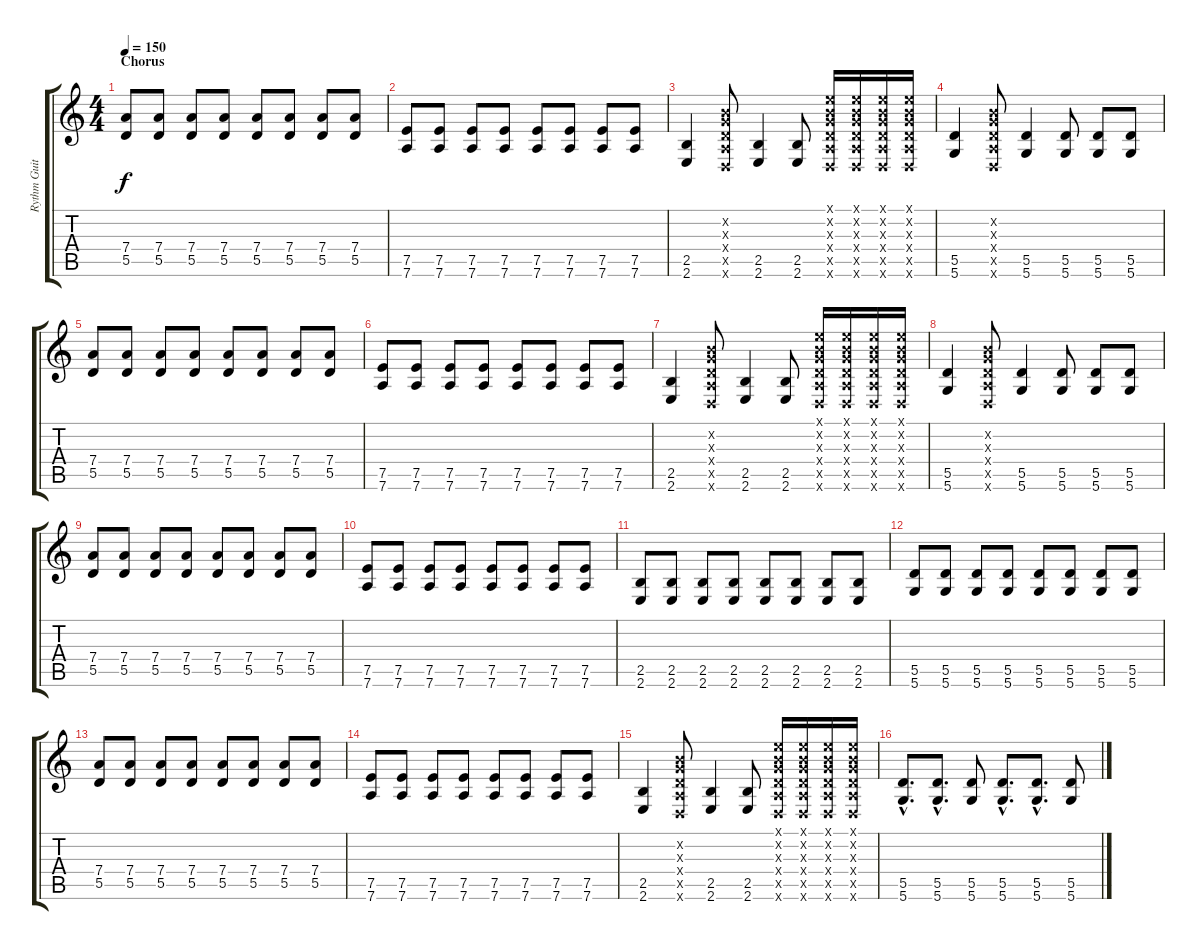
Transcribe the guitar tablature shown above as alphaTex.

\track ("Rythm Guitar" "Rythm Guit") {instrument distortionguitar}
\staff {score tabs}
\tuning (E4 B3 G3 D3 A2 D2) {hide}
\ts (4 4)
\section ("" "Chorus")
\tempo 150
\clef g2
\ks c
(7.4 5.5).8{dy f} (7.4 5.5).8 (7.4 5.5).8 (7.4 5.5).8 (7.4 5.5).8 (7.4 5.5).8 (7.4 5.5).8 (7.4 5.5).8 |
(7.5 7.6).8 (7.5 7.6).8 (7.5 7.6).8 (7.5 7.6).8 (7.5 7.6).8 (7.5 7.6).8 (7.5 7.6).8 (7.5 7.6).8 |
(2.5 2.6).4 (0.2{x} 0.3{x} 0.4{x} 0.5{x} 0.6{x}).8 (2.5 2.6).4 (2.5 2.6).8 (0.1{x} 0.2{x} 0.3{x} 0.4{x} 0.5{x} 0.6{x}).16 (0.1{x} 0.2{x} 0.3{x} 0.4{x} 0.5{x} 0.6{x}).16 (0.1{x} 0.2{x} 0.3{x} 0.4{x} 0.5{x} 0.6{x}).16 (0.1{x} 0.2{x} 0.3{x} 0.4{x} 0.5{x} 0.6{x}).16 |
(5.5 5.6).4 (0.2{x} 0.3{x} 0.4{x} 0.5{x} 0.6{x}).8 (5.5 5.6).4 (5.5 5.6).8 (5.5 5.6).8 (5.5 5.6).8 |
(7.4 5.5).8 (7.4 5.5).8 (7.4 5.5).8 (7.4 5.5).8 (7.4 5.5).8 (7.4 5.5).8 (7.4 5.5).8 (7.4 5.5).8 |
(7.5 7.6).8 (7.5 7.6).8 (7.5 7.6).8 (7.5 7.6).8 (7.5 7.6).8 (7.5 7.6).8 (7.5 7.6).8 (7.5 7.6).8 |
(2.5 2.6).4 (0.2{x} 0.3{x} 0.4{x} 0.5{x} 0.6{x}).8 (2.5 2.6).4 (2.5 2.6).8 (0.1{x} 0.2{x} 0.3{x} 0.4{x} 0.5{x} 0.6{x}).16 (0.1{x} 0.2{x} 0.3{x} 0.4{x} 0.5{x} 0.6{x}).16 (0.1{x} 0.2{x} 0.3{x} 0.4{x} 0.5{x} 0.6{x}).16 (0.1{x} 0.2{x} 0.3{x} 0.4{x} 0.5{x} 0.6{x}).16 |
(5.5 5.6).4 (0.2{x} 0.3{x} 0.4{x} 0.5{x} 0.6{x}).8 (5.5 5.6).4 (5.5 5.6).8 (5.5 5.6).8 (5.5 5.6).8 |
(7.4 5.5).8 (7.4 5.5).8 (7.4 5.5).8 (7.4 5.5).8 (7.4 5.5).8 (7.4 5.5).8 (7.4 5.5).8 (7.4 5.5).8 |
(7.5 7.6).8 (7.5 7.6).8 (7.5 7.6).8 (7.5 7.6).8 (7.5 7.6).8 (7.5 7.6).8 (7.5 7.6).8 (7.5 7.6).8 |
(2.5 2.6).8 (2.5 2.6).8 (2.5 2.6).8 (2.5 2.6).8 (2.5 2.6).8 (2.5 2.6).8 (2.5 2.6).8 (2.5 2.6).8 |
(5.5 5.6).8 (5.5 5.6).8 (5.5 5.6).8 (5.5 5.6).8 (5.5 5.6).8 (5.5 5.6).8 (5.5 5.6).8 (5.5 5.6).8 |
(7.4 5.5).8 (7.4 5.5).8 (7.4 5.5).8 (7.4 5.5).8 (7.4 5.5).8 (7.4 5.5).8 (7.4 5.5).8 (7.4 5.5).8 |
(7.5 7.6).8 (7.5 7.6).8 (7.5 7.6).8 (7.5 7.6).8 (7.5 7.6).8 (7.5 7.6).8 (7.5 7.6).8 (7.5 7.6).8 |
(2.5 2.6).4 (0.2{x} 0.3{x} 0.4{x} 0.5{x} 0.6{x}).8 (2.5 2.6).4 (2.5 2.6).8 (0.1{x} 0.2{x} 0.3{x} 0.4{x} 0.5{x} 0.6{x}).16 (0.1{x} 0.2{x} 0.3{x} 0.4{x} 0.5{x} 0.6{x}).16 (0.1{x} 0.2{x} 0.3{x} 0.4{x} 0.5{x} 0.6{x}).16 (0.1{x} 0.2{x} 0.3{x} 0.4{x} 0.5{x} 0.6{x}).16 |
(5.5{hac} 5.6{hac}).8{d} (5.5{hac} 5.6{hac}).8{d} (5.5 5.6).8 (5.5{hac} 5.6{hac}).8{d} (5.5{hac} 5.6{hac}).8{d} (5.5 5.6).8
